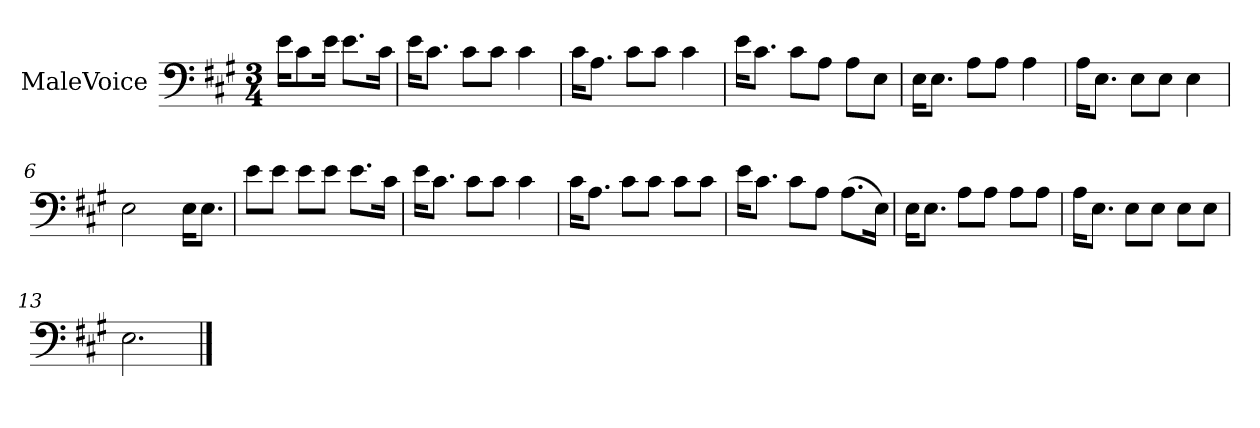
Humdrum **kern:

**kern
*part1
*staff1
*I"MaleVoice
*clefF4
*k[f#c#g#]
*M3/4
*MM69
=
16e\KL
8c#\
16e\Jk
8.e\L
16c#\Jk
=1
16e\KL
8.c#\J
8c#\L
8c#\J
4c#
=2
16c#\KL
8.A\J
8c#\L
8c#\J
4c#
=3
16e\KL
8.c#\J
8c#\L
8A\J
8A\L
8E\J
=4
16E\KL
8.E\J
8A\L
8A\J
4A
=5
16A\KL
8.E\J
8E\L
8E\J
4E
=6
2E
16E\KL
8.E\J
=7
8e\L
8e\J
8e\L
8e\J
8.e\L
16c#\Jk
=8
16e\KL
8.c#\J
8c#\L
8c#\J
4c#
=9
16c#\KL
8.A\J
8c#\L
8c#\J
8c#\L
8c#\J
=10
16e\KL
8.c#\J
8c#\L
8A\J
(8.A\L
16E\Jk)
=11
16E\KL
8.E\J
8A\L
8A\J
8A\L
8A\J
=12
16A\KL
8.E\J
8E\L
8E\J
8E\L
8E\J
=13
2.E
==
*-
